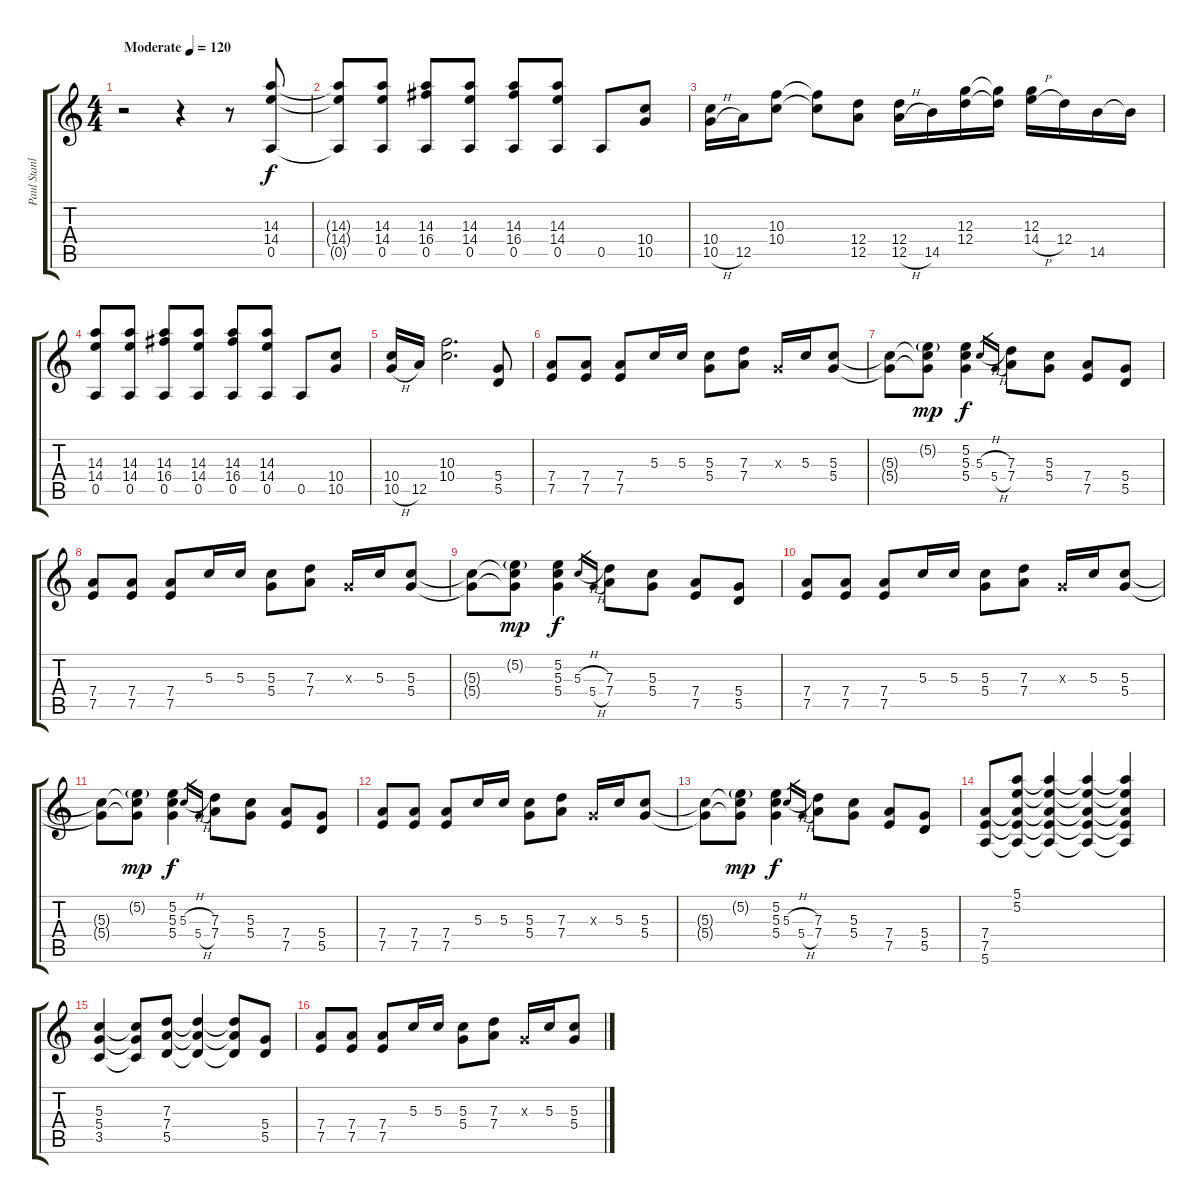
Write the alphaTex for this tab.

\track ("Paul Stanley" "Paul Stanl") {instrument overdrivenguitar}
\staff {score tabs}
\tuning (E4 B3 G3 D3 A2 E2) {hide}
\ts (4 4)
\tempo (120 "Moderate")
\clef g2
\ks c
r.2{dy f instrument overdrivenguitar} r.4 r.8 (14.3 14.4 0.5).8 |
(14.3{t} 14.4{t} 0.5{t}).8 (14.3 14.4 0.5).8 (14.3 16.4 0.5).8 (14.3 14.4 0.5).8 (14.3 16.4 0.5).8 (14.3 14.4 0.5).8 0.5.8 (10.4 10.5).8 |
(10.4 10.5{h}).16 12.5.16 (10.3 10.4).8 (10.3{t} 10.4{t}).8 (12.4 12.5).8 (12.4 12.5{h}).16 14.5.16 (12.3 12.4).16 (12.3{t} 12.4{t}).16 (12.3 14.4{h}).16 12.4.16 14.5.16 14.5{t}.16 |
(14.3 14.4 0.5).8 (14.3 14.4 0.5).8 (14.3 16.4 0.5).8 (14.3 14.4 0.5).8 (14.3 16.4 0.5).8 (14.3 14.4 0.5).8 0.5.8 (10.4 10.5).8 |
(10.4 10.5{h}).16 12.5.16 (10.3 10.4).2{d} (5.4 5.5).8 |
(7.4 7.5).8 (7.4 7.5).8 (7.4 7.5).8 5.3.16 5.3.16 (5.3 5.4).8 (7.3 7.4).8 0.3{x}.16 5.3.16 (5.3 5.4).8 |
(5.3{t} 5.4{t}).8 (5.2{g} 5.3{t} 5.4{t}).8{dy mp} (5.2 5.3 5.4).4{dy f} 5.3{h}.16{gr} 5.4{h}.16{gr} (7.3 7.4).8 (5.3 5.4).8 (7.4 7.5).8 (5.4 5.5).8 |
(7.4 7.5).8 (7.4 7.5).8 (7.4 7.5).8 5.3.16 5.3.16 (5.3 5.4).8 (7.3 7.4).8 0.3{x}.16 5.3.16 (5.3 5.4).8 |
(5.3{t} 5.4{t}).8 (5.2{g} 5.3{t} 5.4{t}).8{dy mp} (5.2 5.3 5.4).4{dy f} 5.3{h}.16{gr} 5.4{h}.16{gr} (7.3 7.4).8 (5.3 5.4).8 (7.4 7.5).8 (5.4 5.5).8 |
(7.4 7.5).8 (7.4 7.5).8 (7.4 7.5).8 5.3.16 5.3.16 (5.3 5.4).8 (7.3 7.4).8 0.3{x}.16 5.3.16 (5.3 5.4).8 |
(5.3{t} 5.4{t}).8 (5.2{g} 5.3{t} 5.4{t}).8{dy mp} (5.2 5.3 5.4).4{dy f} 5.3{h}.16{gr} 5.4{h}.16{gr} (7.3 7.4).8 (5.3 5.4).8 (7.4 7.5).8 (5.4 5.5).8 |
(7.4 7.5).8 (7.4 7.5).8 (7.4 7.5).8 5.3.16 5.3.16 (5.3 5.4).8 (7.3 7.4).8 0.3{x}.16 5.3.16 (5.3 5.4).8 |
(5.3{t} 5.4{t}).8 (5.2{g} 5.3{t} 5.4{t}).8{dy mp} (5.2 5.3 5.4).4{dy f} 5.3{h}.16{gr} 5.4{h}.16{gr} (7.3 7.4).8 (5.3 5.4).8 (7.4 7.5).8 (5.4 5.5).8 |
(7.4 7.5 5.6).8 (5.1 5.2 7.4{t} 7.5{t} 5.6{t}).8 (5.1{t} 5.2{t} 7.4{t} 7.5{t} 5.6{t}).4 (5.1{t} 5.2{t} 7.4{t} 7.5{t} 5.6{t}).4 (5.1{t} 5.2{t} 7.4{t} 7.5{t} 5.6{t}).4 |
(5.3 5.4 3.5).4 (5.3{t} 5.4{t} 3.5{t}).8 (7.3 7.4 5.5).8 (7.3{t} 7.4{t} 5.5{t}).4 (7.3{t} 7.4{t} 5.5{t}).8 (5.4 5.5).8 |
(7.4 7.5).8 (7.4 7.5).8 (7.4 7.5).8 5.3.16 5.3.16 (5.3 5.4).8 (7.3 7.4).8 0.3{x}.16 5.3.16 (5.3 5.4).8
